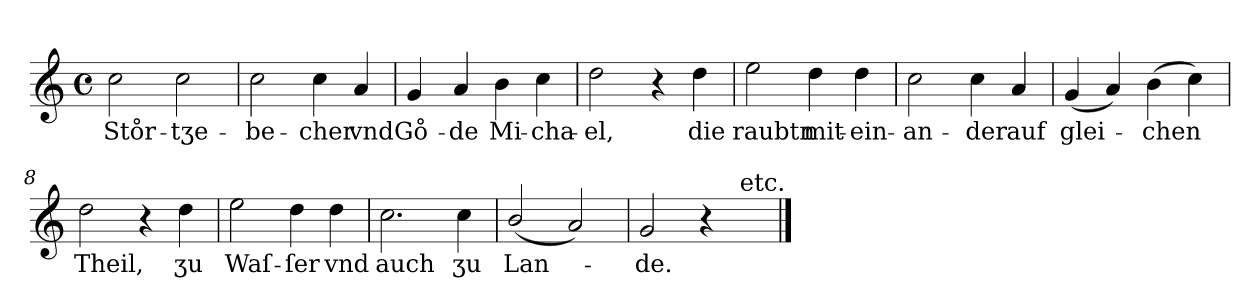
**kern	**text
*part1	*part1
*staff1	*staff1
*k[]	*
*M4/4	*
*met(c)	*
=1	=1
2cc	Sto̊r-
2cc	-tʒe-
=2	=2
2cc	-be-
4cc	-cher
4a	vnd
=3	=3
4g	Go̊-
4a	-de
4b	Mi-
4cc	-cha-
=4	=4
2dd	-el,
4r	.
4dd	die
=5	=5
2ee	raubtn
4dd	mit-
4dd	-ein-
=6	=6
2cc	-an-
4cc	-der
4a	auf
=7	=7
(4g	glei-
4a)	.
(4b	-chen
4cc)	.
=8	=8
2dd	Theil,
4r	.
4dd	ʒu
=9	=9
2ee	Waſ-
4dd	-ſer
4dd	vnd
=10	=10
2.cc	auch
4cc	ʒu
=11	=11
(2b/	Lan-
2a)	.
=12	=12
2g	-de.
4r	.
!LO:TX:a:t=etc.	!
4ryy	.
==	==
*-	*-
